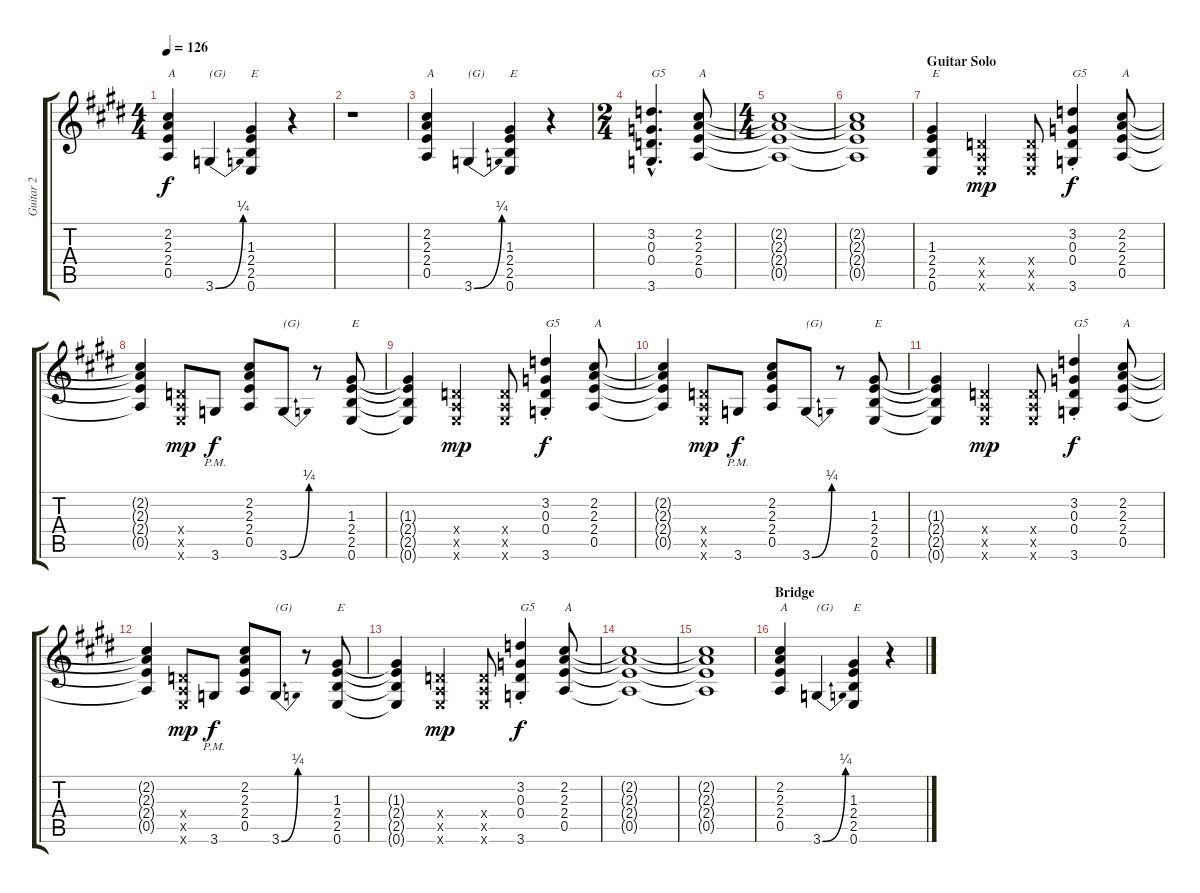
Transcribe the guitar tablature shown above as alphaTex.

\track ("Guitar 2" "Guitar 2") {instrument distortionguitar}
\staff {score tabs}
\tuning (E4 B3 G3 D3 A2 E2) {hide}
\ts (4 4)
\tempo 126
\clef g2
\ks e
(2.2 2.3 2.4 0.5).4{txt "A" dy f} 3.6{be (bend 0 0 60 1)}.4{txt "(G)"} (1.3 2.4 2.5 0.6).4{txt "E"} r.4 |
r.1 |
(2.2 2.3 2.4 0.5).4{txt "A"} 3.6{be (bend 0 0 60 1)}.4{txt "(G)"} (1.3 2.4 2.5 0.6).4{txt "E"} r.4 |
\ts (2 4)
(3.2{hac} 0.3{hac} 0.4{hac} 3.6{hac}).4{d txt "G5"} (2.2 2.3 2.4 0.5).8{txt "A"} |
\ts (4 4)
(2.2{t} 2.3{t} 2.4{t} 0.5{t}).1 |
(2.2{t} 2.3{t} 2.4{t} 0.5{t}).1 |
\section ("" "Guitar Solo")
(1.3 2.4 2.5 0.6).4{txt "E"} (0.4{x} 0.5{x} 0.6{x}).4{dy mp} (0.4{x} 0.5{x} 0.6{x}).8 (3.2{st} 0.3{st} 0.4{st} 3.6{st}).4{txt "G5" dy f} (2.2 2.3 2.4 0.5).8{txt "A"} |
(2.2{t} 2.3{t} 2.4{t} 0.5{t}).4 (0.4{x} 0.5{x} 0.6{x}).8{dy mp} 3.6{pm}.8{dy f} (2.2 2.3 2.4 0.5).8 3.6{be (bend 0 0 60 1)}.8{txt "(G)"} r.8 (1.3 2.4 2.5 0.6).8{txt "E"} |
(1.3{t} 2.4{t} 2.5{t} 0.6{t}).4 (0.4{x} 0.5{x} 0.6{x}).4{dy mp} (0.4{x} 0.5{x} 0.6{x}).8 (3.2{st} 0.3{st} 0.4{st} 3.6{st}).4{txt "G5" dy f} (2.2 2.3 2.4 0.5).8{txt "A"} |
(2.2{t} 2.3{t} 2.4{t} 0.5{t}).4 (0.4{x} 0.5{x} 0.6{x}).8{dy mp} 3.6{pm}.8{dy f} (2.2 2.3 2.4 0.5).8 3.6{be (bend 0 0 60 1)}.8{txt "(G)"} r.8 (1.3 2.4 2.5 0.6).8{txt "E"} |
(1.3{t} 2.4{t} 2.5{t} 0.6{t}).4 (0.4{x} 0.5{x} 0.6{x}).4{dy mp} (0.4{x} 0.5{x} 0.6{x}).8 (3.2{st} 0.3{st} 0.4{st} 3.6{st}).4{txt "G5" dy f} (2.2 2.3 2.4 0.5).8{txt "A"} |
(2.2{t} 2.3{t} 2.4{t} 0.5{t}).4 (0.4{x} 0.5{x} 0.6{x}).8{dy mp} 3.6{pm}.8{dy f} (2.2 2.3 2.4 0.5).8 3.6{be (bend 0 0 60 1)}.8{txt "(G)"} r.8 (1.3 2.4 2.5 0.6).8{txt "E"} |
(1.3{t} 2.4{t} 2.5{t} 0.6{t}).4 (0.4{x} 0.5{x} 0.6{x}).4{dy mp} (0.4{x} 0.5{x} 0.6{x}).8 (3.2{st} 0.3{st} 0.4{st} 3.6{st}).4{txt "G5" dy f} (2.2 2.3 2.4 0.5).8{txt "A"} |
(2.2{t} 2.3{t} 2.4{t} 0.5{t}).1 |
(2.2{t} 2.3{t} 2.4{t} 0.5{t}).1 |
\section ("" "Bridge")
(2.2 2.3 2.4 0.5).4{txt "A"} 3.6{be (bend 0 0 60 1)}.4{txt "(G)"} (1.3 2.4 2.5 0.6).4{txt "E"} r.4
